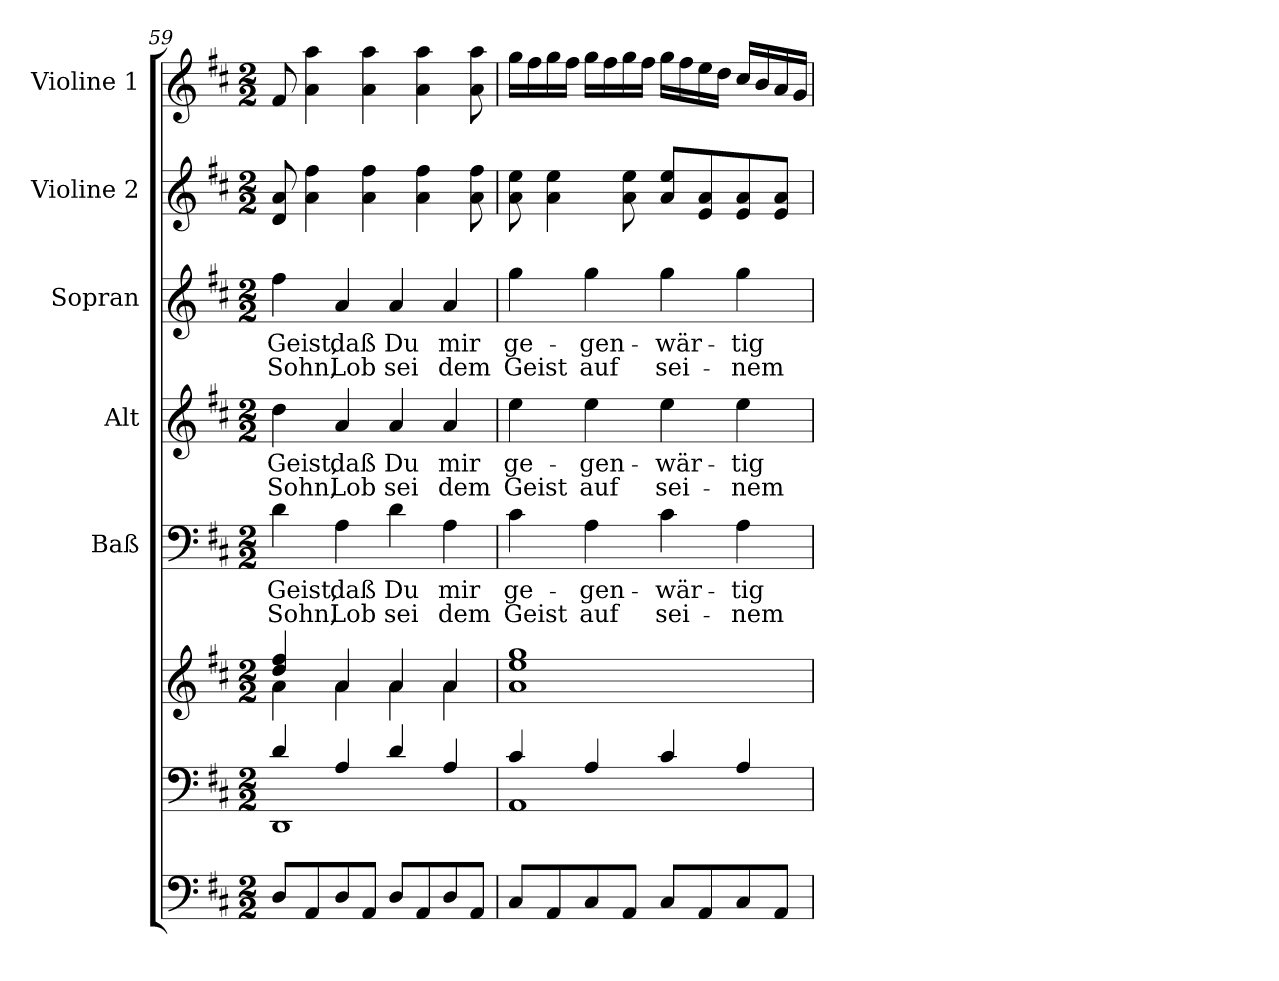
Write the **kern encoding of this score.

**kern	**kern	**kern	**kern	**text	**text	**kern	**text	**text	**kern	**text	**text	**kern	**kern
*part7	*part6	*part6	*part5	*part5	*part5	*part4	*part4	*part4	*part3	*part3	*part3	*part2	*part1
*staff8	*staff7	*staff6	*staff5	*staff5	*staff5	*staff4	*staff4	*staff4	*staff3	*staff3	*staff3	*staff2	*staff1
*	*	*	*I"Baß	*	*	*I"Alt	*	*	*I"Sopran	*	*	*I"Violine 2	*I"Violine 1
*	*	*	*	*	*	*	*	*	*	*	*	*I'Vln	*I'Vln
*clefF4	*clefF4	*clefG2	*clefF4	*	*	*clefG2	*	*	*clefG2	*	*	*clefG2	*clefG2
*ITrd7c12	*	*	*	*	*	*	*	*	*	*	*	*	*
*k[f#c#]	*k[f#c#]	*k[f#c#]	*k[f#c#]	*	*	*k[f#c#]	*	*	*k[f#c#]	*	*	*k[f#c#]	*k[f#c#]
*D:	*D:	*D:	*D:	*	*	*D:	*	*	*D:	*	*	*D:	*D:
*M2/2	*M2/2	*M2/2	*M2/2	*	*	*M2/2	*	*	*M2/2	*	*	*M2/2	*M2/2
=59	=59	=59	=59	=59	=59	=59	=59	=59	=59	=59	=59	=59	=59
*	*^	*^	*	*	*	*	*	*	*	*	*	*	*
!	!	!	!	!	!	!LO:LY:b	!LO:LY:b	!	!LO:LY:b	!LO:LY:b	!	!LO:LY:b	!LO:LY:b	!	!
8DD/L	4d/	1DD	4dd/ 4ff#/	4a\	4d\	Geist,	Sohn,	4dd\	Geist,	Sohn,	4ff#\	Geist,	Sohn,	8d/ 8a/	8f#/
8AAA/	.	.	.	.	.	.	.	.	.	.	.	.	.	4a\ 4ff#\	4a\ 4aa\
!	!	!	!	!	!	!LO:LY:b	!LO:LY:b	!	!LO:LY:b	!LO:LY:b	!	!LO:LY:b	!LO:LY:b	!	!
8DD/	4A/	.	4a/	4a\	4A\	daß	Lob	4a/	daß	Lob	4a/	daß	Lob	.	.
8AAA/J	.	.	.	.	.	.	.	.	.	.	.	.	.	4a\ 4ff#\	4a\ 4aa\
!	!	!	!	!	!	!LO:LY:b	!LO:LY:b	!	!LO:LY:b	!LO:LY:b	!	!LO:LY:b	!LO:LY:b	!	!
8DD/L	4d/	.	4a/	4a\	4d\	Du	sei	4a/	Du	sei	4a/	Du	sei	.	.
8AAA/	.	.	.	.	.	.	.	.	.	.	.	.	.	4a\ 4ff#\	4a\ 4aa\
!	!	!	!	!	!	!LO:LY:b	!LO:LY:b	!	!LO:LY:b	!LO:LY:b	!	!LO:LY:b	!LO:LY:b	!	!
8DD/	4A/	.	4a/	4a\	4A\	mir	dem	4a/	mir	dem	4a/	mir	dem	.	.
8AAA/J	.	.	.	.	.	.	.	.	.	.	.	.	.	8a\ 8ff#\	8a\ 8aa\
*	*	*	*v	*v	*	*	*	*	*	*	*	*	*	*	*
=60	=60	=60	=60	=60	=60	=60	=60	=60	=60	=60	=60	=60	=60	=60
!	!	!	!	!	!LO:LY:b	!LO:LY:b	!	!LO:LY:b	!LO:LY:b	!	!LO:LY:b	!LO:LY:b	!	!
8CC#/L	4c#/	1AA	1a 1ee 1gg	4c#\	ge-	Geist	4ee\	ge-	Geist	4gg\	ge-	Geist	8a\ 8ee\	16gg\LL
.	.	.	.	.	.	.	.	.	.	.	.	.	.	16ff#\
8AAA/	.	.	.	.	.	.	.	.	.	.	.	.	4a\ 4ee\	16gg\
.	.	.	.	.	.	.	.	.	.	.	.	.	.	16ff#\JJ
!	!	!	!	!	!LO:LY:b	!LO:LY:b	!	!LO:LY:b	!LO:LY:b	!	!LO:LY:b	!LO:LY:b	!	!
8CC#/	4A/	.	.	4A\	-gen-	auf	4ee\	-gen-	auf	4gg\	-gen-	auf	.	16gg\LL
.	.	.	.	.	.	.	.	.	.	.	.	.	.	16ff#\
8AAA/J	.	.	.	.	.	.	.	.	.	.	.	.	8a\ 8ee\	16gg\
.	.	.	.	.	.	.	.	.	.	.	.	.	.	16ff#\JJ
!	!	!	!	!	!LO:LY:b	!LO:LY:b	!	!LO:LY:b	!LO:LY:b	!	!LO:LY:b	!LO:LY:b	!	!
8CC#/L	4c#/	.	.	4c#\	-wär-	sei-	4ee\	-wär-	sei-	4gg\	-wär-	sei-	8a/ 8ee/L	16gg\LL
.	.	.	.	.	.	.	.	.	.	.	.	.	.	16ff#\
8AAA/	.	.	.	.	.	.	.	.	.	.	.	.	8e/ 8a/	16ee\
.	.	.	.	.	.	.	.	.	.	.	.	.	.	16dd\JJ
!	!	!	!	!	!LO:LY:b	!LO:LY:b	!	!LO:LY:b	!LO:LY:b	!	!LO:LY:b	!LO:LY:b	!	!
8CC#/	4A/	.	.	4A\	-tig	-nem	4ee\	-tig	-nem	4gg\	-tig	-nem	8e/ 8a/	16cc#/LL
.	.	.	.	.	.	.	.	.	.	.	.	.	.	16b/
8AAA/J	.	.	.	.	.	.	.	.	.	.	.	.	8e/ 8a/J	16a/
.	.	.	.	.	.	.	.	.	.	.	.	.	.	16g/JJ
*	*v	*v	*	*	*	*	*	*	*	*	*	*	*	*
=	=	=	=	=	=	=	=	=	=	=	=	=	=
*-	*-	*-	*-	*-	*-	*-	*-	*-	*-	*-	*-	*-	*-
